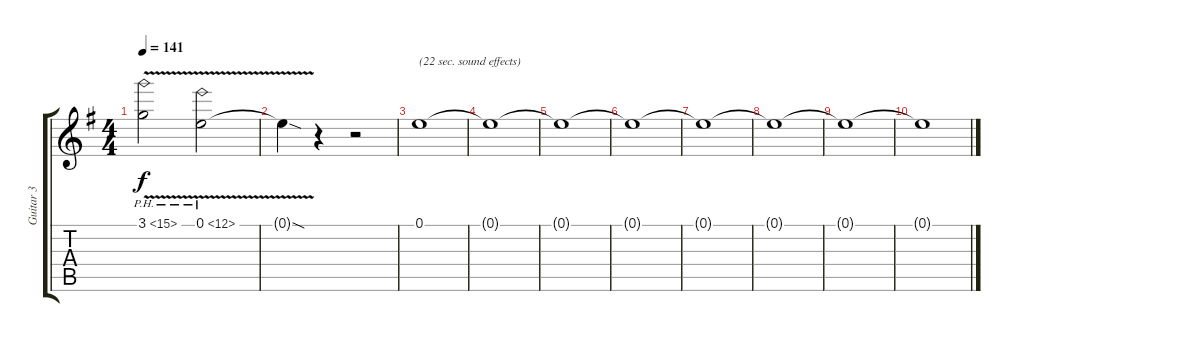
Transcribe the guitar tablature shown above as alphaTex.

\track ("Guitar 3" "Guitar 3") {instrument distortionguitar}
\staff {score tabs}
\tuning (E4 B3 G3 D3 A2 E2) {hide}
\ts (4 4)
\tempo 141
\clef g2
\ks eminor
3.1{ph 12 v}.2{dy f} 0.1{ph 12 v}.2 |
0.1{v sod t}.4 r.4 r.2{volume 0 instrument lead2sawtooth} |
0.1.1{txt "(22 sec. sound effects)" volume 16} |
0.1{t}.1 |
0.1{t}.1 |
0.1{t}.1 |
0.1{t}.1{volume 0} |
0.1{t}.1 |
0.1{t}.1 |
0.1{t}.1
